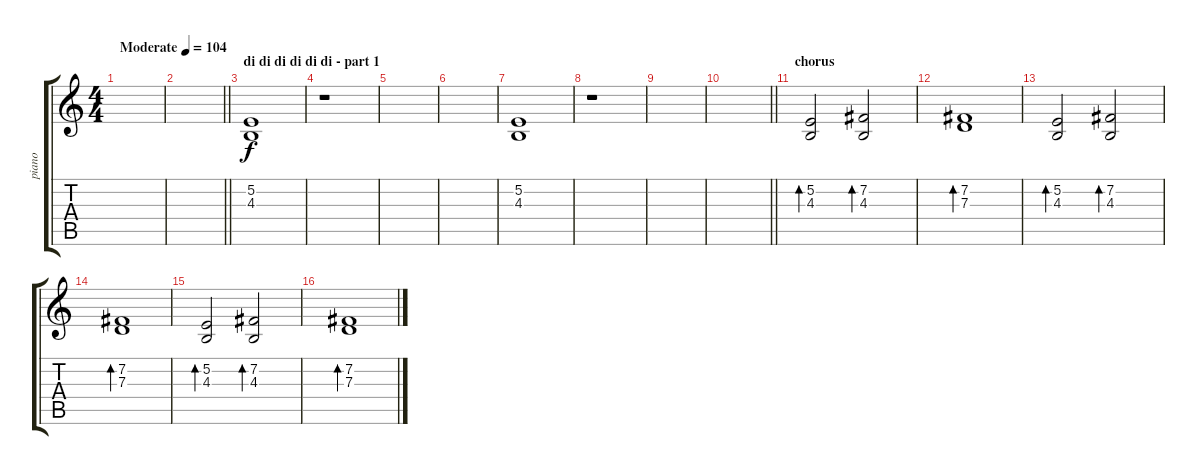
\track ("piano" "piano") {instrument acousticgrandpiano}
\staff {score tabs}
\tuning (E4 B3 G3 D3 A2 E2) {hide}
\ts (4 4)
\tempo (104 "Moderate")
\clef g2
\ks c
|
\barLineRight lightlight
|
\section ("" "di di di di di di - part 1")
(5.2 4.3).1 |
r.1 |
|
|
(5.2 4.3).1 |
r.1 |
|
\barLineRight lightlight
|
\section ("" "chorus")
(5.2 4.3).2{bd 240 volume 10} (7.2 4.3).2{bd 240} |
(7.2 7.3).1{bd 240} |
(5.2 4.3).2{bd 240} (7.2 4.3).2{bd 240} |
(7.2 7.3).1{bd 240} |
(5.2 4.3).2{bd 240} (7.2 4.3).2{bd 240} |
(7.2 7.3).1{bd 240}
